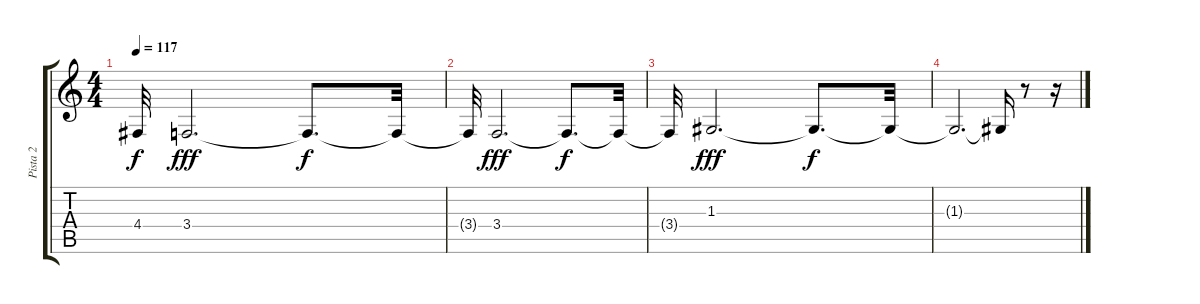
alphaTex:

\track ("Pista 2" "Pista 2") {instrument musicbox}
\staff {score tabs}
\tuning (E4 B3 G3 D3 A2 E2) {hide}
\ts (4 4)
\tempo 117
\clef g2
\ks c
4.4{t}.32{dy f} 3.4.2{d dy fff} 3.4{t}.8{d dy f} 3.4{t}.32 |
3.4{t}.32 3.4.2{d dy fff} 3.4{t}.8{d dy f} 3.4{t}.32 |
3.4{t}.32 1.3.2{d dy fff} 1.3{t}.8{d dy f} 1.3{t}.32 |
1.3{t}.2{d} 1.3{t}.16 r.8 r.16
